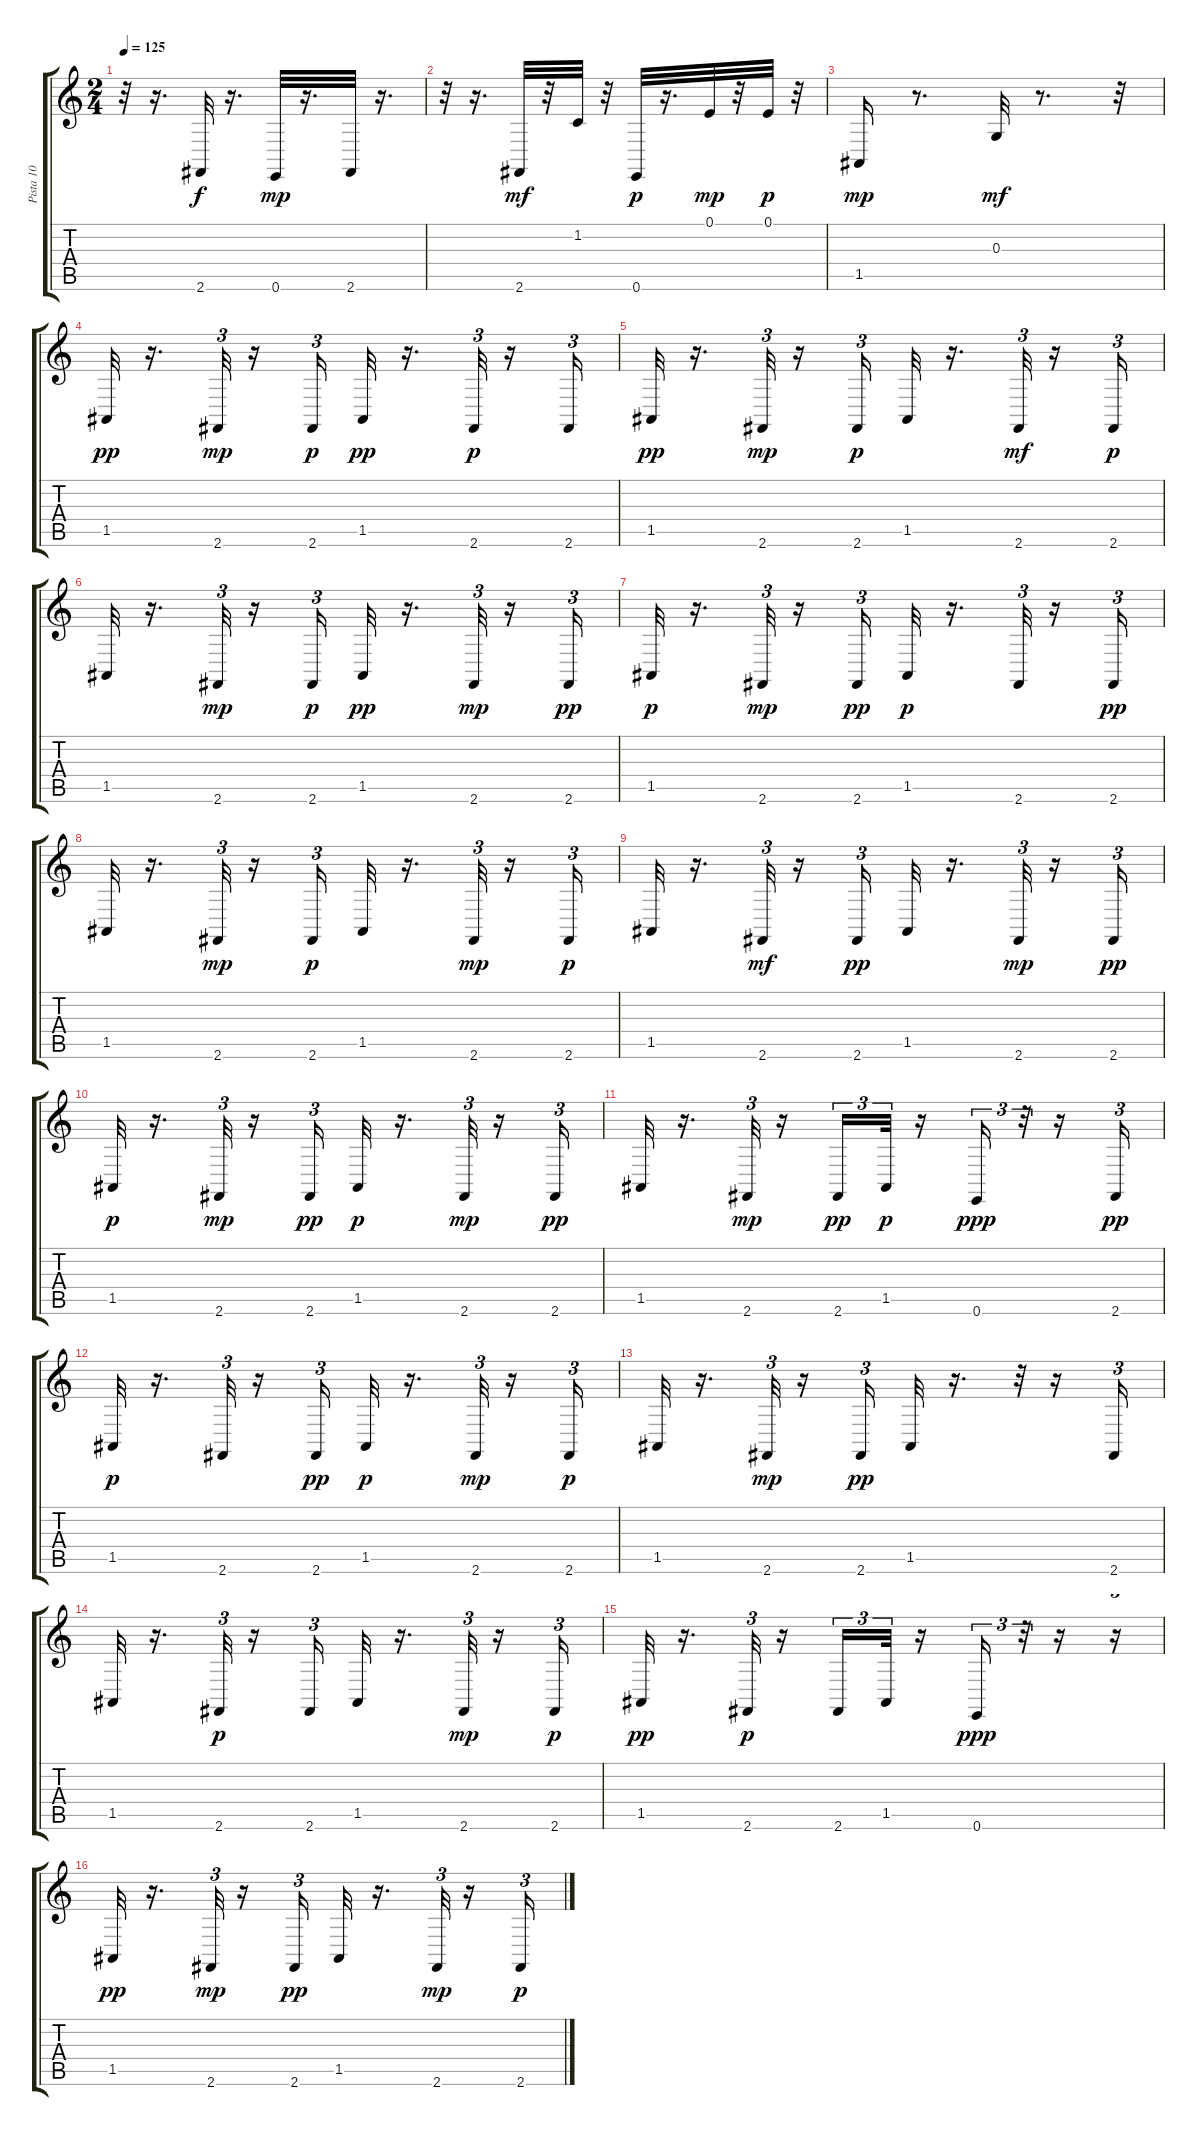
\track ("Pista 10" "Pista 10") {instrument acousticgrandpiano}
\staff {score tabs}
\tuning (E4 B3 G3 D3 A2 E2) {hide}
\ts (2 4)
\tempo 125
\clef g2
\ks c
r.32{dy mp} r.16{d} 2.6.32{dy f} r.16{d} 0.6.32{dy mp} r.16{d} 2.6.32 r.16{d} |
r.32 r.16{d} 2.6.32{dy mf} r.32 1.2.32 r.32 0.6.32{dy p} r.16{d} 0.1.32{dy mp} r.32 0.1.32{dy p} r.32 |
1.5.16{dy mp} r.8{d} 0.3.32{dy mf} r.8{d} r.32 |
1.5.32{dy pp} r.16{d} 2.6.32{tu (3 2) dy mp} r.16 2.6.16{tu (3 2) dy p} 1.5.32{dy pp} r.16{d} 2.6.32{tu (3 2) dy p} r.16 2.6.16{tu (3 2)} |
1.5.32{dy pp} r.16{d} 2.6.32{tu (3 2) dy mp} r.16 2.6.16{tu (3 2) dy p} 1.5.32 r.16{d} 2.6.32{tu (3 2) dy mf} r.16 2.6.16{tu (3 2) dy p} |
1.5.32 r.16{d} 2.6.32{tu (3 2) dy mp} r.16 2.6.16{tu (3 2) dy p} 1.5.32{dy pp} r.16{d} 2.6.32{tu (3 2) dy mp} r.16 2.6.16{tu (3 2) dy pp} |
1.5.32{dy p} r.16{d} 2.6.32{tu (3 2) dy mp} r.16 2.6.16{tu (3 2) dy pp} 1.5.32{dy p} r.16{d} 2.6.32{tu (3 2)} r.16 2.6.16{tu (3 2) dy pp} |
1.5.32 r.16{d} 2.6.32{tu (3 2) dy mp} r.16 2.6.16{tu (3 2) dy p} 1.5.32 r.16{d} 2.6.32{tu (3 2) dy mp} r.16 2.6.16{tu (3 2) dy p} |
1.5.32 r.16{d} 2.6.32{tu (3 2) dy mf} r.16 2.6.16{tu (3 2) dy pp} 1.5.32 r.16{d} 2.6.32{tu (3 2) dy mp} r.16 2.6.16{tu (3 2) dy pp} |
1.5.32{dy p} r.16{d} 2.6.32{tu (3 2) dy mp} r.16 2.6.16{tu (3 2) dy pp} 1.5.32{dy p} r.16{d} 2.6.32{tu (3 2) dy mp} r.16 2.6.16{tu (3 2) dy pp} |
1.5.32 r.16{d} 2.6.32{tu (3 2) dy mp} r.16 2.6.16{tu (3 2) dy pp} 1.5.32{tu (3 2) dy p} r.16 0.6.16{tu (3 2) dy ppp} r.32{tu (3 2)} r.16 2.6.16{tu (3 2) dy pp} |
1.5.32{dy p} r.16{d} 2.6.32{tu (3 2)} r.16 2.6.16{tu (3 2) dy pp} 1.5.32{dy p} r.16{d} 2.6.32{tu (3 2) dy mp} r.16 2.6.16{tu (3 2) dy p} |
1.5.32 r.16{d} 2.6.32{tu (3 2) dy mp} r.16 2.6.16{tu (3 2) dy pp} 1.5.32 r.16{d} r.32{tu (3 2)} r.16 2.6.16{tu (3 2)} |
1.5.32 r.16{d} 2.6.32{tu (3 2) dy p} r.16 2.6.16{tu (3 2)} 1.5.32 r.16{d} 2.6.32{tu (3 2) dy mp} r.16 2.6.16{tu (3 2) dy p} |
1.5.32{dy pp} r.16{d} 2.6.32{tu (3 2) dy p} r.16 2.6.16{tu (3 2)} 1.5.32{tu (3 2)} r.16 0.6.16{tu (3 2) dy ppp} r.32{tu (3 2)} r.16 r.16{tu (3 2)} |
1.5.32{dy pp} r.16{d} 2.6.32{tu (3 2) dy mp} r.16 2.6.16{tu (3 2) dy pp} 1.5.32 r.16{d} 2.6.32{tu (3 2) dy mp} r.16 2.6.16{tu (3 2) dy p}
